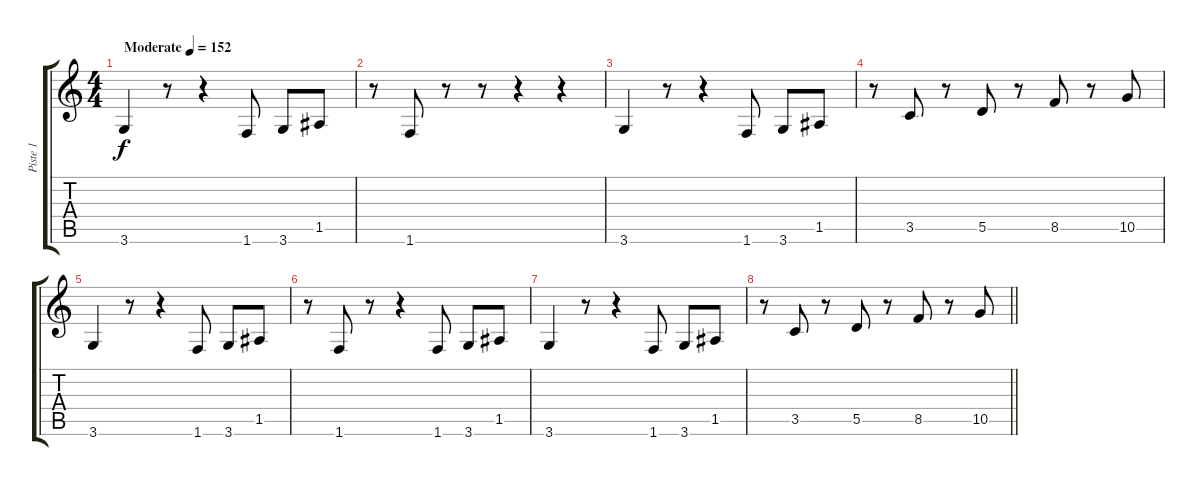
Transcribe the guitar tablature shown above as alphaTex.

\track ("Piste 1" "Piste 1") {instrument acousticguitarsteel}
\staff {score tabs}
\tuning (E4 B3 G3 D3 A2 E2) {hide}
\ts (4 4)
\tempo (152 "Moderate")
\clef g2
\ks c
3.6.4{dy f instrument acousticguitarsteel} r.8 r.4 1.6.8 3.6.8 1.5.8 |
r.8 1.6.8 r.8 r.8 r.4 r.4 |
3.6.4 r.8 r.4 1.6.8 3.6.8 1.5.8 |
r.8 3.5.8 r.8 5.5.8 r.8 8.5.8 r.8 10.5.8 |
3.6.4 r.8 r.4 1.6.8 3.6.8 1.5.8 |
r.8 1.6.8 r.8 r.4 1.6.8 3.6.8 1.5.8 |
3.6.4 r.8 r.4 1.6.8 3.6.8 1.5.8 |
\barLineRight lightlight
r.8 3.5.8 r.8 5.5.8 r.8 8.5.8 r.8 10.5.8
